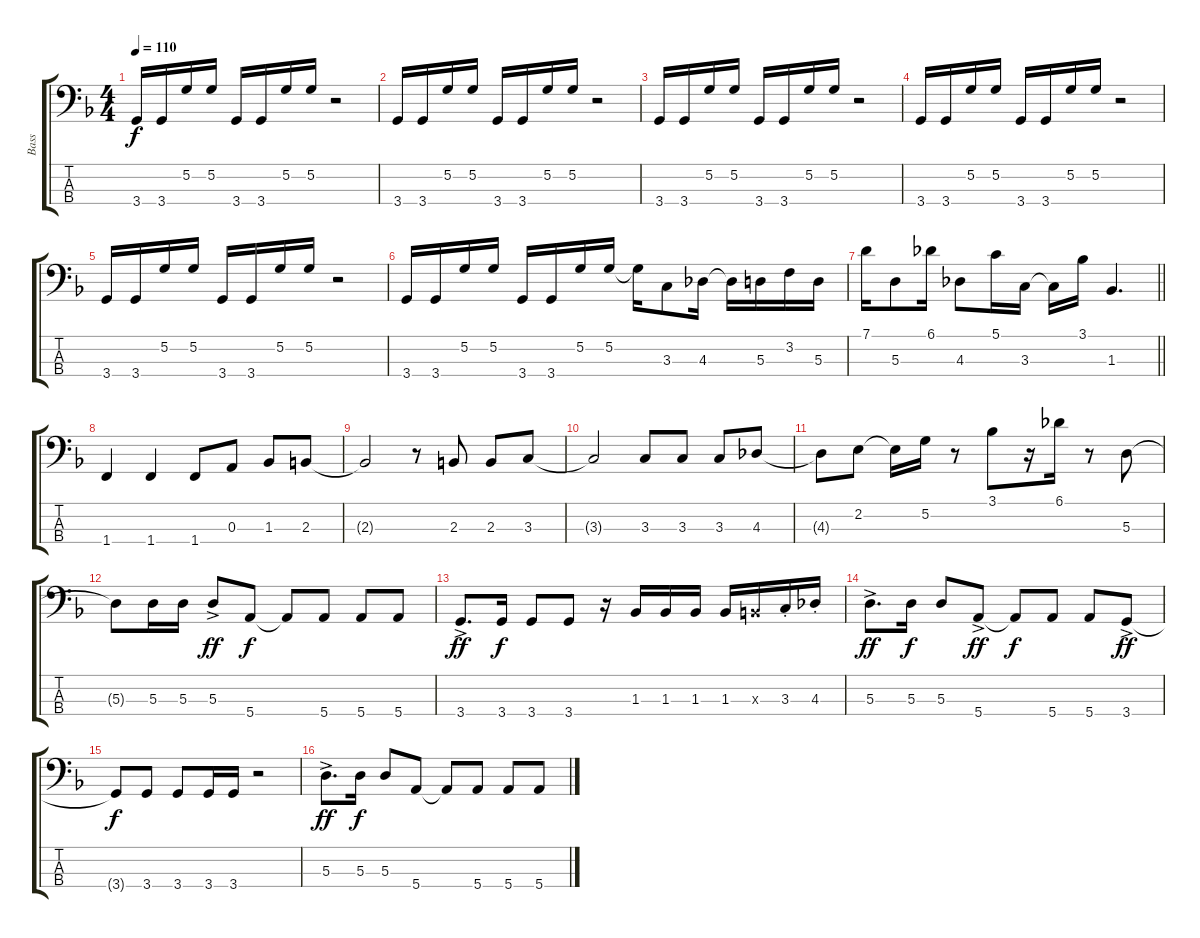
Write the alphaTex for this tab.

\track ("Bass" "Bass") {instrument electricbassfinger}
\staff {score tabs}
\tuning (G2 D2 A1 E1) {hide}
\ts (4 4)
\tempo 110
\clef f4
\ks f
3.4.16{dy f} 3.4.16 5.2.16 5.2.16 3.4.16 3.4.16 5.2.16 5.2.16 r.2 |
3.4.16 3.4.16 5.2.16 5.2.16 3.4.16 3.4.16 5.2.16 5.2.16 r.2 |
3.4.16 3.4.16 5.2.16 5.2.16 3.4.16 3.4.16 5.2.16 5.2.16 r.2 |
3.4.16 3.4.16 5.2.16 5.2.16 3.4.16 3.4.16 5.2.16 5.2.16 r.2 |
3.4.16 3.4.16 5.2.16 5.2.16 3.4.16 3.4.16 5.2.16 5.2.16 r.2 |
3.4.16 3.4.16 5.2.16 5.2.16 3.4.16 3.4.16 5.2.16 5.2.16 5.2{t}.16 3.3.8 4.3.16 4.3{t}.16 5.3.16 3.2.16 5.3.16 |
\barLineRight lightlight
7.1.16 5.3.8 6.1.16 4.3.8 5.1.16 3.3.16 3.3{t}.16 3.1.16 1.3.4{d} |
1.4.4 1.4.4 1.4.8 0.3.8 1.3.8 2.3.8 |
2.3{t}.2 r.8 2.3.8 2.3.8 3.3.8 |
3.3{t}.2 3.3.8 3.3.8 3.3.8 4.3.8 |
4.3{t}.8 2.2.8 2.2{t}.16 5.2.16 r.8 3.1.8 r.16 6.1.16 r.8 5.3.8 |
5.3{t}.8 5.3.16 5.3.16 5.3{ac}.8{dy ff} 5.4.8{dy f} 5.4{t}.8 5.4.8 5.4.8 5.4.8 |
3.4{ac}.8{d dy ff} 3.4.16{dy f} 3.4.8 3.4.8 r.16 1.3.16 1.3.16 1.3.16 1.3.16 2.3{x}.16 3.3{st}.16 4.3{st}.16 |
5.3{ac}.8{d dy ff} 5.3.16{dy f} 5.3.8 5.4{ac}.8{dy ff} 5.4{t}.8{dy f} 5.4.8 5.4.8 3.4{ac}.8{dy ff} |
3.4{t}.8{dy f} 3.4.8 3.4.8 3.4.16 3.4.16 r.2 |
5.3{ac}.8{d dy ff} 5.3.16{dy f} 5.3.8 5.4.8 5.4{t}.8 5.4.8 5.4.8 5.4.8
